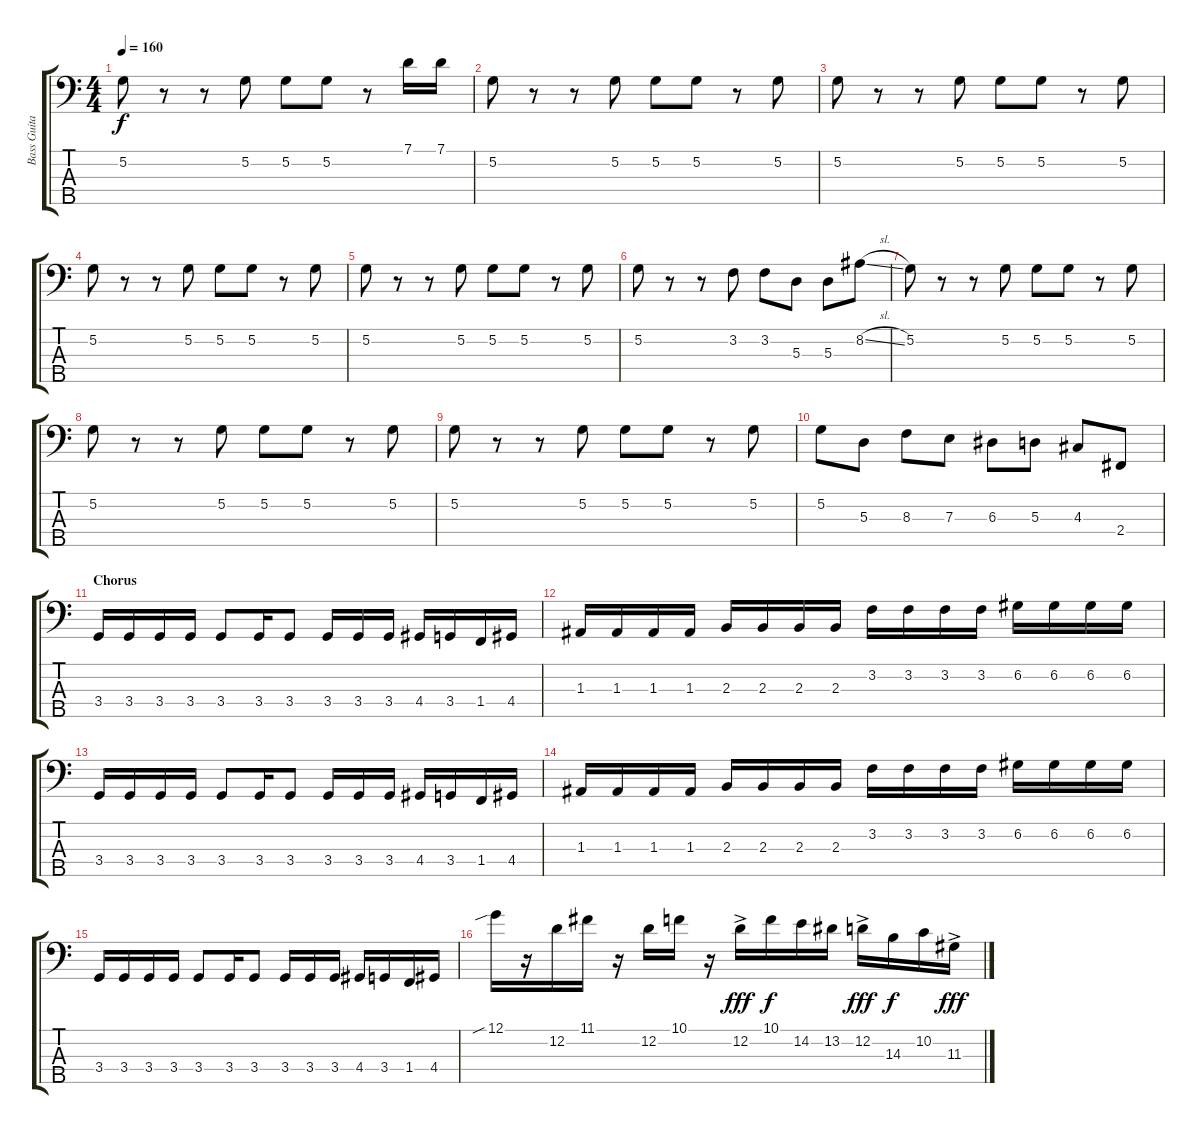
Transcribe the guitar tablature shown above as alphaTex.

\track ("Bass Guitar" "Bass Guita") {instrument electricbasspick}
\staff {score tabs}
\tuning (G2 D2 A1 E1 B0) {hide}
\ts (4 4)
\tempo 160
\clef f4
\ks c
5.2.8{dy f} r.8 r.8 5.2.8 5.2.8 5.2.8 r.8 7.1.16 7.1.16 |
5.2.8 r.8 r.8 5.2.8 5.2.8 5.2.8 r.8 5.2.8 |
5.2.8 r.8 r.8 5.2.8 5.2.8 5.2.8 r.8 5.2.8 |
5.2.8 r.8 r.8 5.2.8 5.2.8 5.2.8 r.8 5.2.8 |
5.2.8 r.8 r.8 5.2.8 5.2.8 5.2.8 r.8 5.2.8 |
5.2.8 r.8 r.8 3.2.8 3.2.8 5.3.8 5.3.8 8.2{sl}.8 |
5.2.8 r.8 r.8 5.2.8 5.2.8 5.2.8 r.8 5.2.8 |
5.2.8 r.8 r.8 5.2.8 5.2.8 5.2.8 r.8 5.2.8 |
5.2.8 r.8 r.8 5.2.8 5.2.8 5.2.8 r.8 5.2.8 |
5.2.8 5.3.8 8.3.8 7.3.8 6.3.8 5.3.8 4.3.8 2.4.8 |
\section ("" "Chorus")
3.4.16 3.4.16 3.4.16 3.4.16 3.4.8 3.4.16 3.4.8 3.4.16 3.4.16 3.4.16 4.4.16 3.4.16 1.4.16 4.4.16 |
1.3.16 1.3.16 1.3.16 1.3.16 2.3.16 2.3.16 2.3.16 2.3.16 3.2.16 3.2.16 3.2.16 3.2.16 6.2.16 6.2.16 6.2.16 6.2.16 |
3.4.16 3.4.16 3.4.16 3.4.16 3.4.8 3.4.16 3.4.8 3.4.16 3.4.16 3.4.16 4.4.16 3.4.16 1.4.16 4.4.16 |
1.3.16 1.3.16 1.3.16 1.3.16 2.3.16 2.3.16 2.3.16 2.3.16 3.2.16 3.2.16 3.2.16 3.2.16 6.2.16 6.2.16 6.2.16 6.2.16 |
3.4.16 3.4.16 3.4.16 3.4.16 3.4.8 3.4.16 3.4.8 3.4.16 3.4.16 3.4.16 4.4.16 3.4.16 1.4.16 4.4.16 |
12.1{sib}.16 r.16 12.2.16 11.1.16 r.16 12.2.16 10.1.16 r.16 12.2{ac}.16{dy fff} 10.1.16{dy f} 14.2.16 13.2.16 12.2{ac}.16{dy fff} 14.3.16{dy f} 10.2.16 11.3{ac}.16{dy fff}
